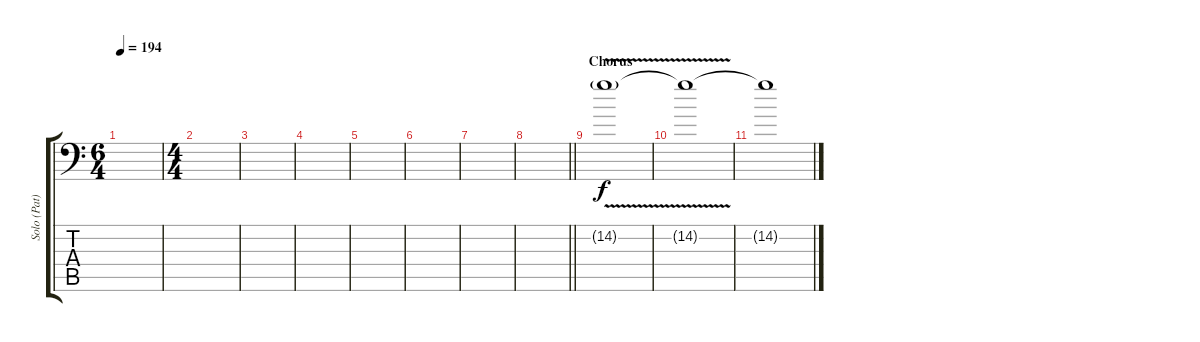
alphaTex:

\track ("Solo (Pat)" "Solo (Pat)") {instrument distortionguitar}
\staff {score tabs}
\tuning (Bb3 F3 Db3 Ab2 Eb2 Bb1) {hide}
\ts (6 4)
\tempo 194
\clef f4
\ks c
|
\ts (4 4)
|
|
|
|
|
|
\barLineRight lightlight
|
\section ("" "Chorus")
14.2{v g}.1 |
14.2{t}.1{dy f} |
14.2{t}.1
